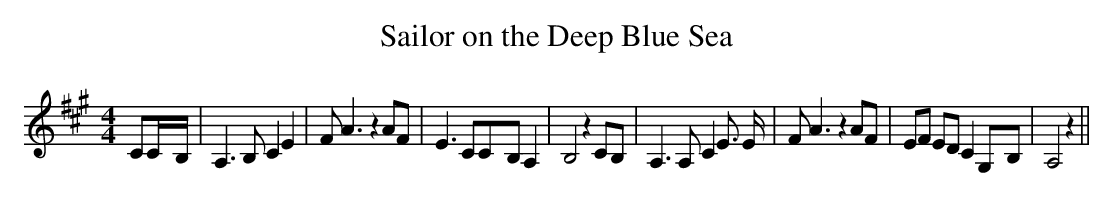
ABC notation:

X:1
T:Sailor on the Deep Blue Sea
M:4/4
L:1/8
K:A
 CC/2-B,/2| A,3 B, C2 E2| F A3 z2 AF| E3 CC-B, A,2| B,4 z2 CB,| A,3 A, C2 E3/2 E/2|\
 F A3 z2 AF| EF ED C2G,-B,| A,4 z2||
